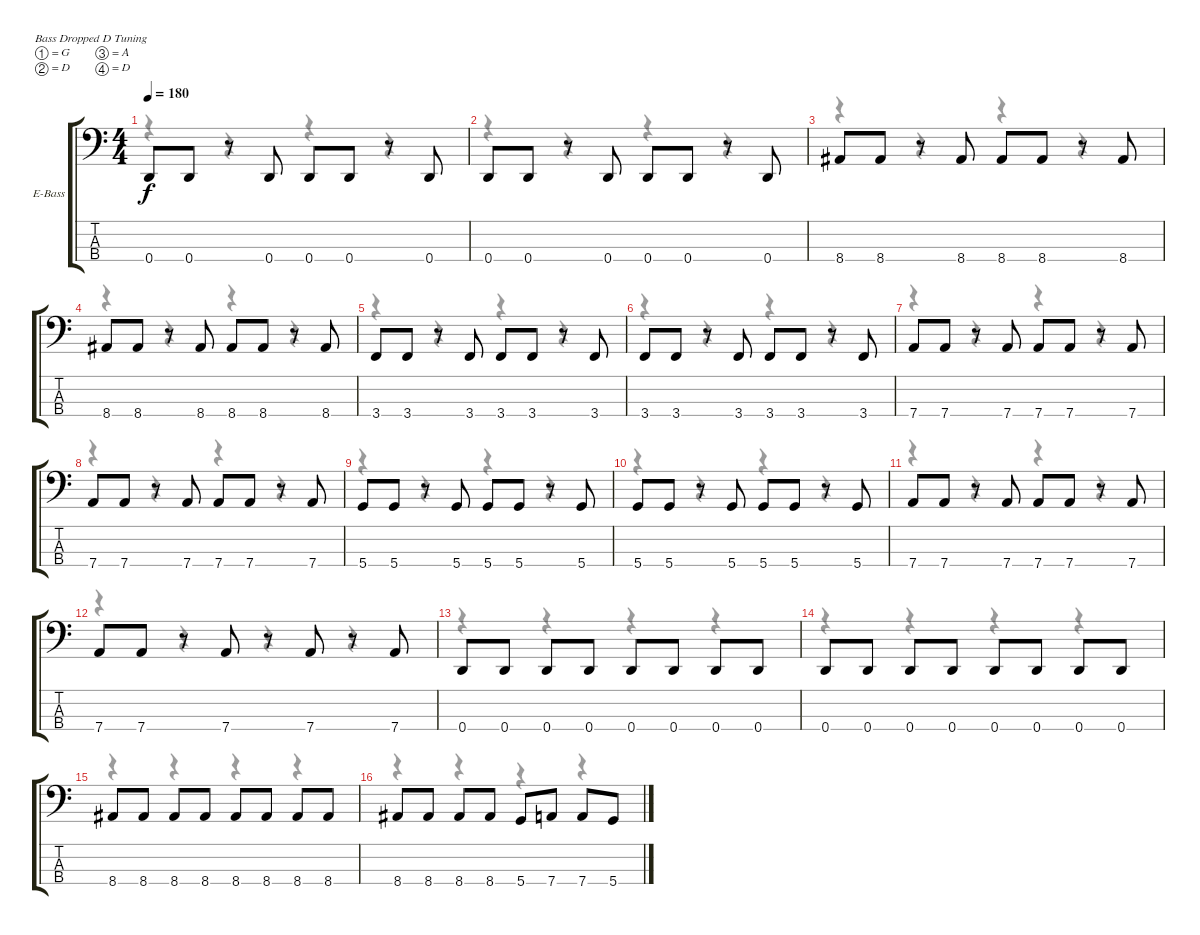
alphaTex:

\bracketExtendMode groupsimilarinstruments
\firstSystemTrackNameOrientation horizontal
\otherSystemsTrackNameOrientation horizontal
\track ("Æ®ï¿½ï¿½ 3" "E-Bass") {instrument electricbasspick}
\staff {score tabs}
\tuning (G2 D2 A1 D1)
\voice
\ts (4 4)
\tempo 180
\clef f4
\ks c
0.4.8{dy f} 0.4.8 r.8 0.4.8 0.4.8 0.4.8 r.8 0.4.8 |
0.4.8 0.4.8 r.8 0.4.8 0.4.8 0.4.8 r.8 0.4.8 |
8.4.8 8.4.8 r.8 8.4.8 8.4.8 8.4.8 r.8 8.4.8 |
8.4.8 8.4.8 r.8 8.4.8 8.4.8 8.4.8 r.8 8.4.8 |
3.4.8 3.4.8 r.8 3.4.8 3.4.8 3.4.8 r.8 3.4.8 |
3.4.8 3.4.8 r.8 3.4.8 3.4.8 3.4.8 r.8 3.4.8 |
7.4.8 7.4.8 r.8 7.4.8 7.4.8 7.4.8 r.8 7.4.8 |
7.4.8 7.4.8 r.8 7.4.8 7.4.8 7.4.8 r.8 7.4.8 |
5.4.8 5.4.8 r.8 5.4.8 5.4.8 5.4.8 r.8 5.4.8 |
5.4.8 5.4.8 r.8 5.4.8 5.4.8 5.4.8 r.8 5.4.8 |
7.4.8 7.4.8 r.8 7.4.8 7.4.8 7.4.8 r.8 7.4.8 |
7.4.8 7.4.8 r.8 7.4.8 r.8 7.4.8 r.8 7.4.8 |
0.4.8 0.4.8 0.4.8 0.4.8 0.4.8 0.4.8 0.4.8 0.4.8 |
0.4.8 0.4.8 0.4.8 0.4.8 0.4.8 0.4.8 0.4.8 0.4.8 |
8.4.8 8.4.8 8.4.8 8.4.8 8.4.8 8.4.8 8.4.8 8.4.8 |
8.4.8 8.4.8 8.4.8 8.4.8 5.4.8 7.4.8 7.4.8 5.4.8
\voice
\clef f4
\ottava regular
\simile none
\ks c
r.4{dy mf} r.4 r.4 r.4 |
r.4 r.4 r.4 r.4 |
r.4 r.4 r.4 r.4 |
r.4 r.4 r.4 r.4 |
r.4 r.4 r.4 r.4 |
r.4 r.4 r.4 r.4 |
r.4 r.4 r.4 r.4 |
r.4 r.4 r.4 r.4 |
r.4 r.4 r.4 r.4 |
r.4 r.4 r.4 r.4 |
r.4 r.4 r.4 r.4 |
r.4 r.4 r.4 r.4 |
r.4 r.4 r.4 r.4 |
r.4 r.4 r.4 r.4 |
r.4 r.4 r.4 r.4 |
r.4 r.4 r.4 r.4
